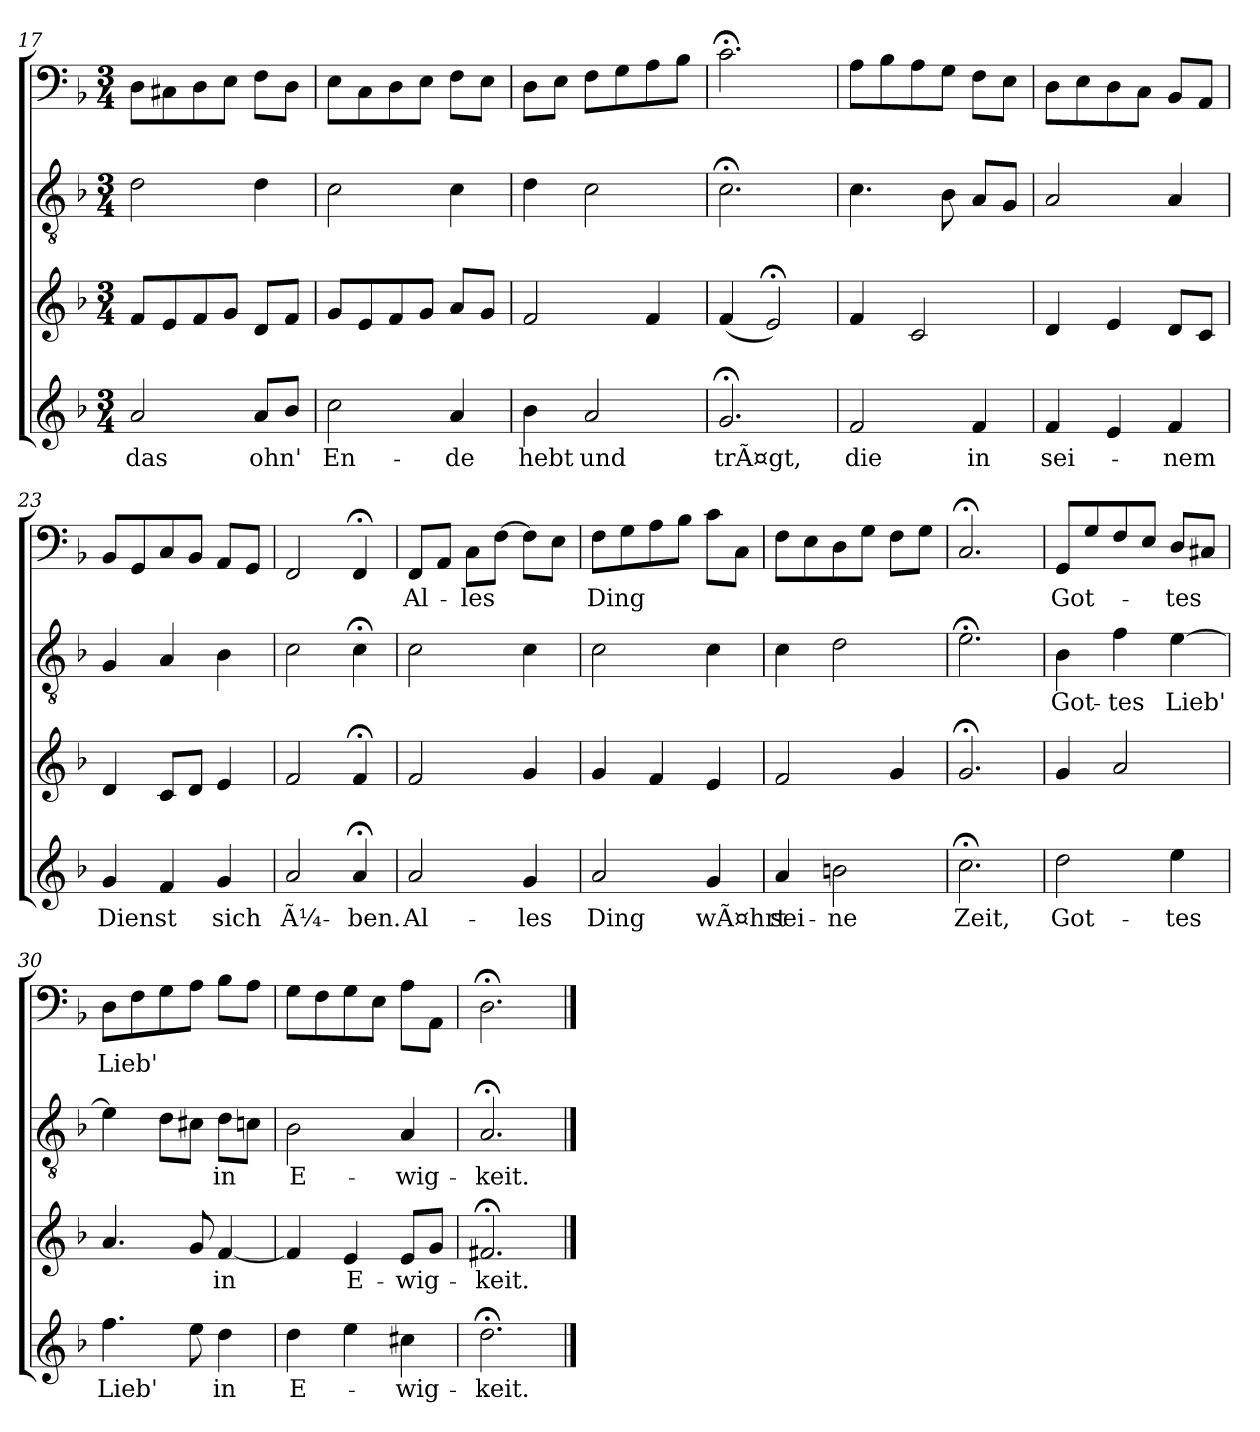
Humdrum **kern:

**kern	**text	**kern	**text	**kern	**text	**kern	**text
*part4	*part4	*part3	*part3	*part2	*part2	*part1	*part1
*staff4	*staff4	*staff3	*staff3	*staff2	*staff2	*staff1	*staff1
*clefG2	*	*clefG2	*	*clefGv2	*	*clefF4	*
*k[b-]	*	*k[b-]	*	*k[b-]	*	*k[b-]	*
*F:	*	*F:	*	*F:	*	*F:	*
*M3/4	*	*M3/4	*	*M3/4	*	*M3/4	*
=17	=17	=17	=17	=17	=17	=17	=17
2a	das	8fL	.	2d	.	8DL	.
.	.	8e	.	.	.	8C#X	.
.	.	8f	.	.	.	8D	.
.	.	8gJ	.	.	.	8EJ	.
8aL	ohn'	8dL	.	4d	.	8FL	.
8b-J	.	8fJ	.	.	.	8DJ	.
=18	=18	=18	=18	=18	=18	=18	=18
2cc	En-	8gL	.	2c	.	8EL	.
.	.	8e	.	.	.	8C	.
.	.	8f	.	.	.	8D	.
.	.	8gJ	.	.	.	8EJ	.
4a	-de	8aL	.	4c	.	8FL	.
.	.	8gJ	.	.	.	8EJ	.
=19	=19	=19	=19	=19	=19	=19	=19
4b-	hebt	2f	.	4d	.	8DL	.
.	.	.	.	.	.	8EJ	.
2a	und	.	.	2c	.	8FL	.
.	.	.	.	.	.	8G	.
.	.	4f	.	.	.	8A	.
.	.	.	.	.	.	8B-J	.
=20	=20	=20	=20	=20	=20	=20	=20
2.g;<	trÃ¤gt,	(4f	.	2.c;<	.	2.c;<	.
.	.	2e;<)	.	.	.	.	.
=21	=21	=21	=21	=21	=21	=21	=21
2f	die	4f	.	4.c	.	8AL	.
.	.	.	.	.	.	8B-	.
.	.	2c	.	.	.	8A	.
.	.	.	.	8B-	.	8GJ	.
4f	in	.	.	8AL	.	8FL	.
.	.	.	.	8GJ	.	8EJ	.
=22	=22	=22	=22	=22	=22	=22	=22
4f	sei-	4d	.	2A	.	8DL	.
.	.	.	.	.	.	8E	.
4e	.	4e	.	.	.	8D	.
.	.	.	.	.	.	8CJ	.
4f	-nem	8dL	.	4A	.	8BB-L	.
.	.	8cJ	.	.	.	8AAJ	.
=23	=23	=23	=23	=23	=23	=23	=23
4g	Dienst	4d	.	4G	.	8BB-L	.
.	.	.	.	.	.	8GG	.
4f	.	8cL	.	4A	.	8C	.
.	.	8dJ	.	.	.	8BB-J	.
4g	sich	4e	.	4B-	.	8AAL	.
.	.	.	.	.	.	8GGJ	.
=24	=24	=24	=24	=24	=24	=24	=24
2a	Ã¼-	2f	.	2c	.	2FF	.
4a;<	-ben.	4f;<	.	4c;<	.	4FF;<	.
=25	=25	=25	=25	=25	=25	=25	=25
2a	Al-	2f	.	2c	.	8FFL	Al-
.	.	.	.	.	.	8AAJ	.
.	.	.	.	.	.	8CL	-les
.	.	.	.	.	.	[8FJ	.
4g	-les	4g	.	4c	.	8FL]	.
.	.	.	.	.	.	8EJ	.
=26	=26	=26	=26	=26	=26	=26	=26
2a	Ding	4g	.	2c	.	8FL	Ding
.	.	.	.	.	.	8G	.
.	.	4f	.	.	.	8A	.
.	.	.	.	.	.	8B-J	.
4g	wÃ¤hrt	4e	.	4c	.	8cL	.
.	.	.	.	.	.	8CJ	.
=27	=27	=27	=27	=27	=27	=27	=27
4a	sei-	2f	.	4c	.	8FL	.
.	.	.	.	.	.	8E	.
2bn	-ne	.	.	2d	.	8D	.
.	.	.	.	.	.	8GJ	.
.	.	4g	.	.	.	8FL	.
.	.	.	.	.	.	8GJ	.
=28	=28	=28	=28	=28	=28	=28	=28
2.cc;<	Zeit,	2.g;<	.	2.e;<	.	2.C;<	.
=29	=29	=29	=29	=29	=29	=29	=29
2dd	Got-	4g	.	4B-	Got-	8GGL	Got-
.	.	.	.	.	.	8G	.
.	.	2a	.	4f	-tes	8F	.
.	.	.	.	.	.	8EJ	.
4ee	-tes	.	.	[4e	Lieb'	8DL	-tes
.	.	.	.	.	.	8C#XJ	.
=30	=30	=30	=30	=30	=30	=30	=30
4.ff	Lieb'	4.a	.	4e]	.	8DL	Lieb'
.	.	.	.	.	.	8F	.
.	.	.	.	8dL	.	8G	.
8ee	.	8g	.	8c#XJ	.	8AJ	.
4dd	in	[4f	in	8dL	in	8B-L	.
.	.	.	.	8cnJ	.	8AJ	.
=31	=31	=31	=31	=31	=31	=31	=31
4dd	E-	4f]	.	2B-	E-	8GL	.
.	.	.	.	.	.	8F	.
4ee	.	4e	E-	.	.	8G	.
.	.	.	.	.	.	8EJ	.
4cc#X	-wig-	8eL	-wig-	4A	-wig-	8AL	.
.	.	8gJ	.	.	.	8AAJ	.
=32	=32	=32	=32	=32	=32	=32	=32
2.dd;<	-keit.	2.f#X;<	-keit.	2.A;<	-keit.	2.D;<	.
==	==	==	==	==	==	==	==
*-	*-	*-	*-	*-	*-	*-	*-
